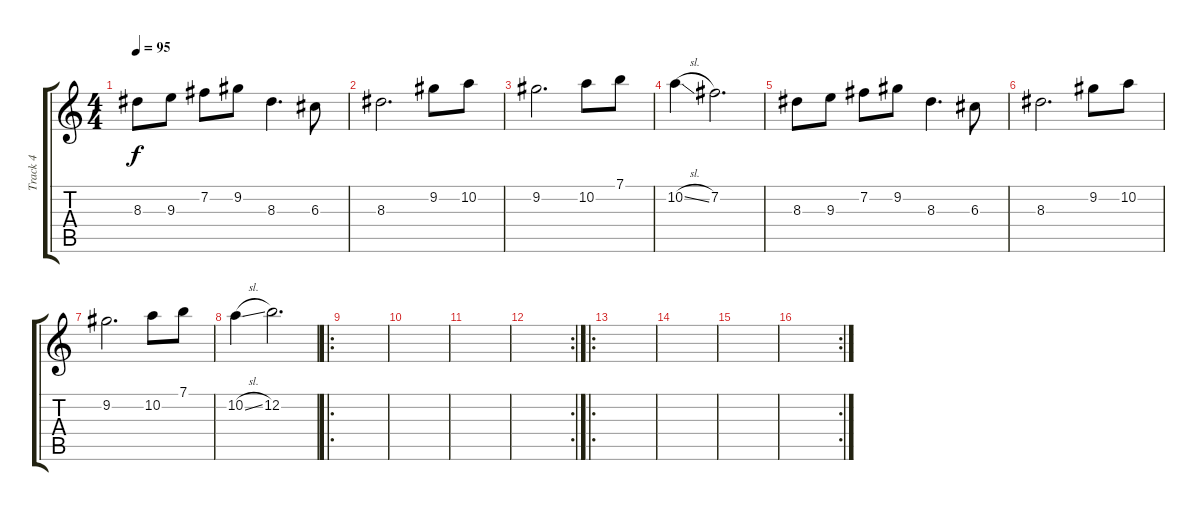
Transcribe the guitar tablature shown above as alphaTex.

\track ("Track 4" "Track 4") {instrument contrabass}
\staff {score tabs}
\tuning (E4 B3 G3 D3 A2 E2) {hide}
\ts (4 4)
\tempo 95
\clef g2
\ks c
8.3.8{dy f} 9.3.8 7.2.8 9.2.8 8.3.4{d} 6.3.8 |
8.3.2{d} 9.2.8 10.2.8 |
9.2.2{d} 10.2.8 7.1.8 |
10.2{sl}.4 7.2.2{d} |
8.3.8 9.3.8 7.2.8 9.2.8 8.3.4{d} 6.3.8 |
8.3.2{d} 9.2.8 10.2.8 |
9.2.2{d} 10.2.8 7.1.8 |
10.2{sl}.4 12.2.2{d} |
\ro
|
|
|
\rc 2
|
\ro
|
|
|
\rc 2
